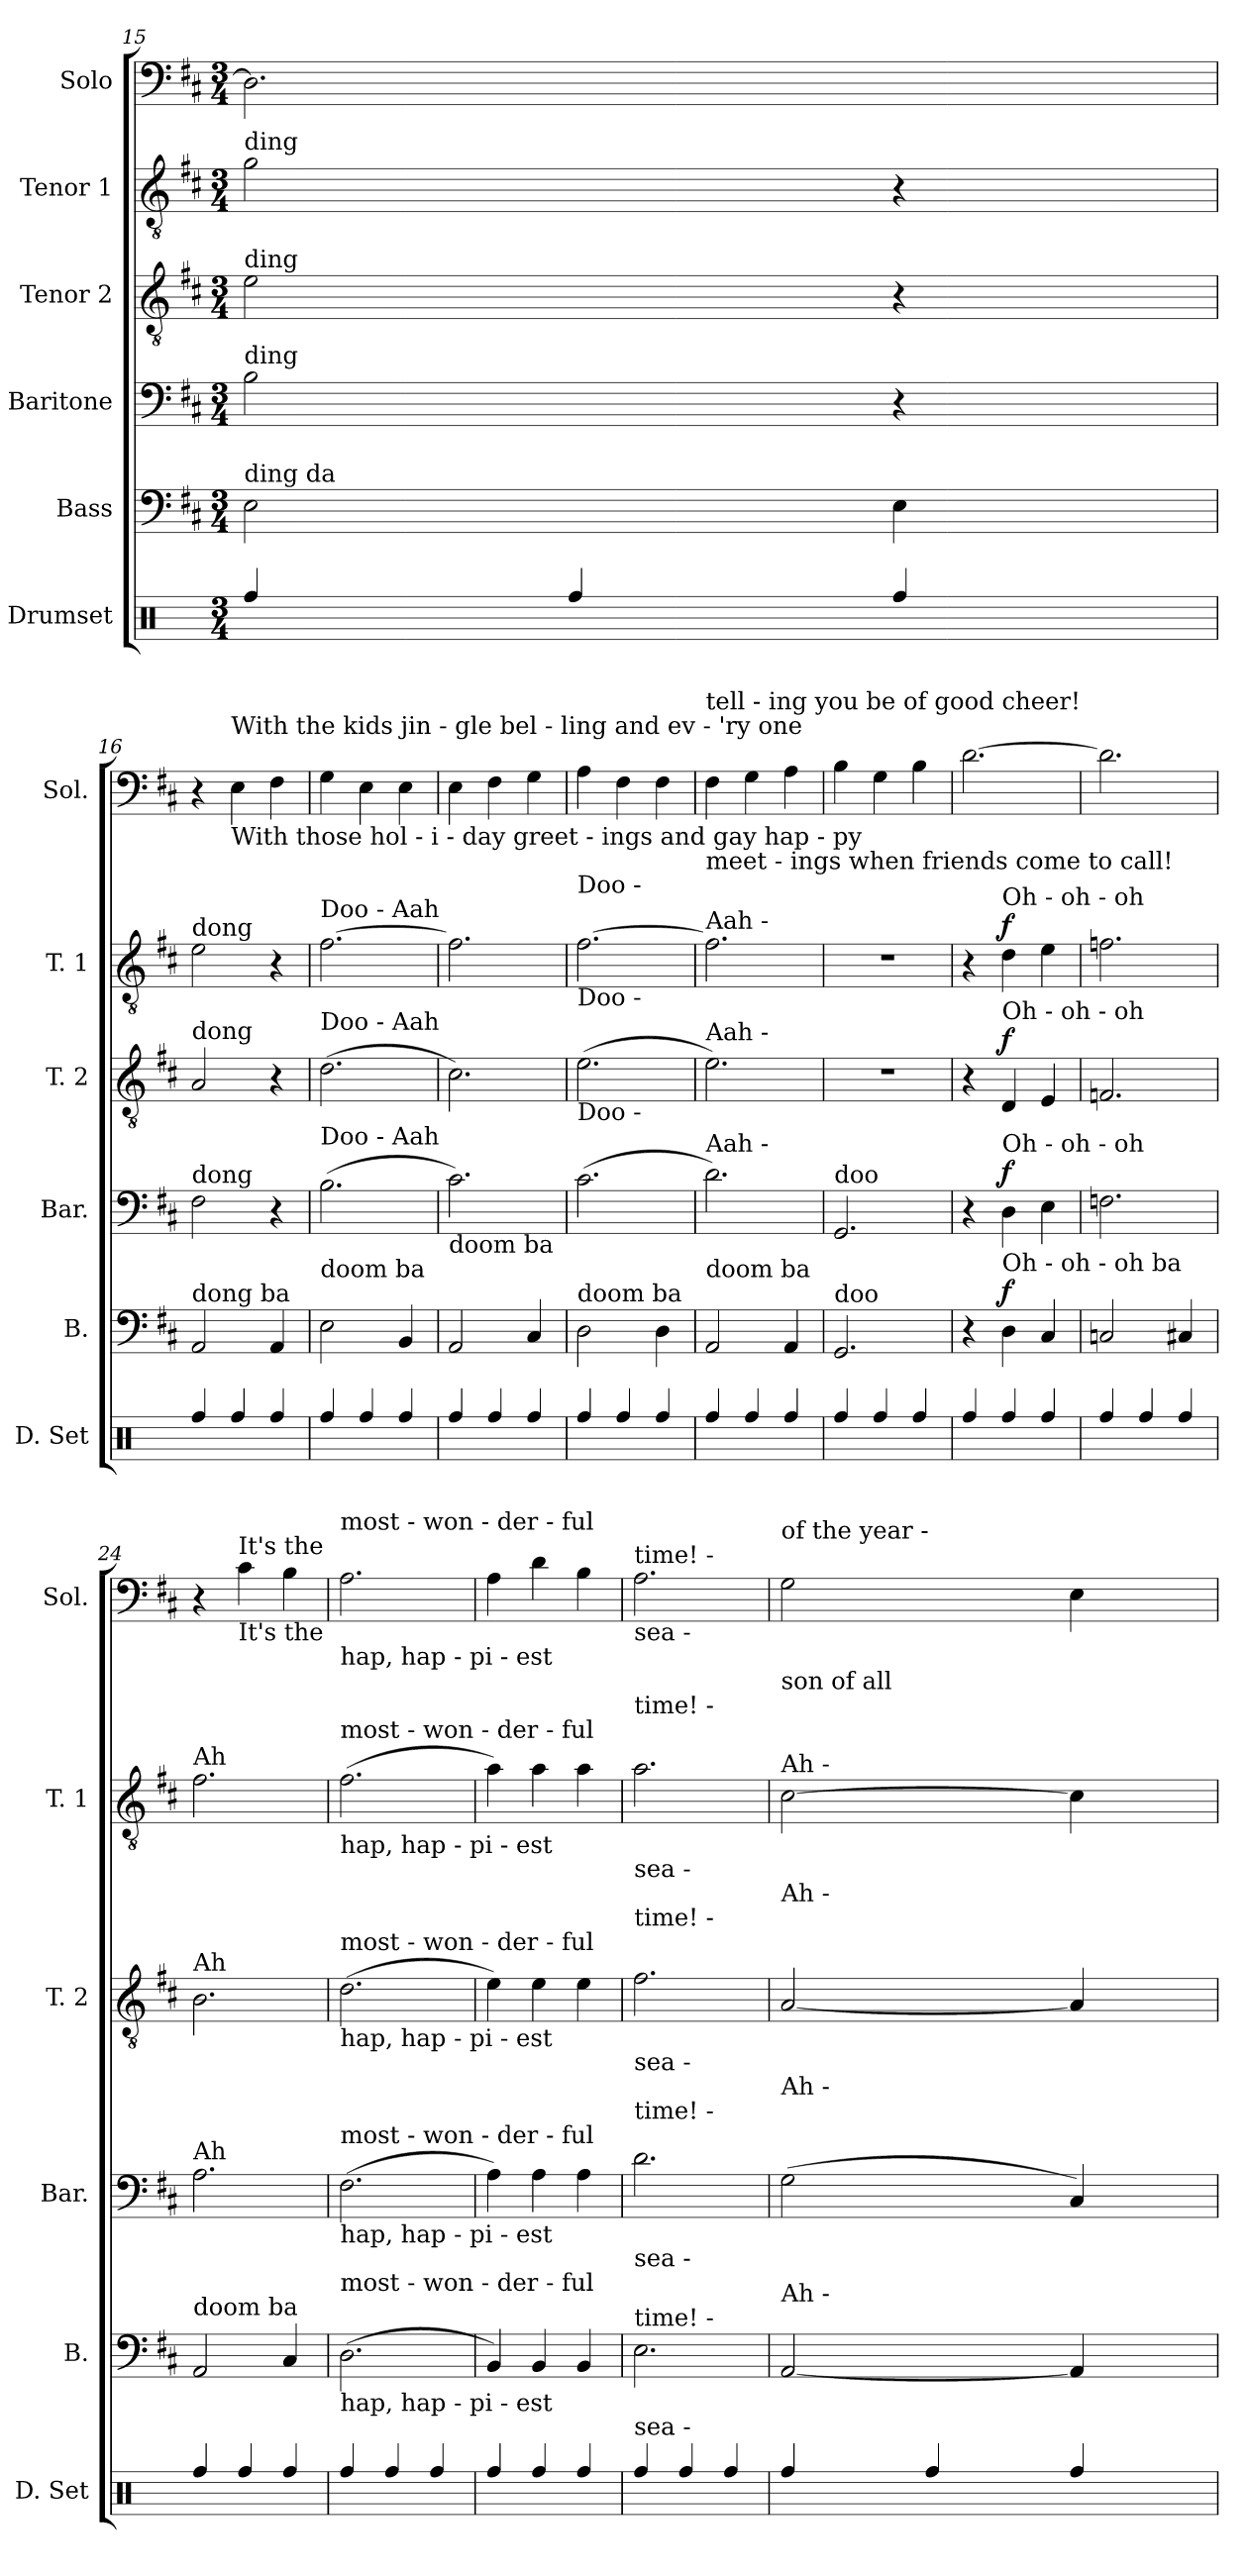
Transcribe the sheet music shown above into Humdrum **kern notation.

**kern	**kern	**dynam	**kern	**dynam	**kern	**dynam	**kern	**dynam	**kern
*part6	*part5	*part5	*part4	*part4	*part3	*part3	*part2	*part2	*part1
*staff6	*staff5	*staff5	*staff4	*staff4	*staff3	*staff3	*staff2	*staff2	*staff1
*I"Drumset	*I"Bass	*	*I"Baritone	*	*I"Tenor 2	*	*I"Tenor 1	*	*I"Solo
*I'D. Set	*I'B.	*	*I'Bar.	*	*I'T. 2	*	*I'T. 1	*	*I'Sol.
*clefX	*clefF4	*	*clefF4	*	*clefGv2	*	*clefGv2	*	*clefF4
*k[]	*k[f#c#]	*	*k[f#c#]	*	*k[f#c#]	*	*k[f#c#]	*	*k[f#c#]
*M3/4	*M3/4	*	*M3/4	*	*M3/4	*	*M3/4	*	*M3/4
=15	=15	=15	=15	=15	=15	=15	=15	=15	=15
!	!	!	!	!	!	!	!LO:TX:a:t=ding	!	!
!	!	!	!	!	!LO:TX:a:t=ding	!	!	!	!
!	!	!	!LO:TX:a:t=ding	!	!	!	!	!	!
!	!LO:TX:a:t=ding                     da	!	!	!	!	!	!	!	!
4Rff/	2E\	.	2B\	.	2e\	.	2g\	.	2.D\]
4Rff/	.	.	.	.	.	.	.	.	.
4Rff/	4E\	.	4r	.	4r	.	4r	.	.
!!LO:LB:g=z
=16	=16	=16	=16	=16	=16	=16	=16	=16	=16
!	!	!	!	!	!	!	!LO:TX:a:t=dong	!	!
!	!	!	!	!	!LO:TX:a:t=dong	!	!	!	!
!	!	!	!LO:TX:a:t=dong	!	!	!	!	!	!
!	!LO:TX:a:t=dong                     ba	!	!	!	!	!	!	!	!
4Rff/	2AA/	.	2F#\	.	2A/	.	2e\	.	4r
!	!	!	!	!	!	!	!	!	!LO:TX:a:t=With      the          kids        jin     -    gle           bel   -     ling         and           ev    -      'ry         one
!	!	!	!	!	!	!	!	!	!LO:TX:b:t=With    those         hol    -     i      -    day         greet  -     ings         and          gay          hap   -     py
4Rff/	.	.	.	.	.	.	.	.	4E\
4Rff/	4AA/	.	4r	.	4r	.	4r	.	4F#\
=17	=17	=17	=17	=17	=17	=17	=17	=17	=17
!	!	!	!	!	!	!	!LO:TX:a:t=Doo                      -              Aah	!	!
!	!	!	!	!	!LO:TX:a:t=Doo                      -              Aah	!	!	!	!
!	!	!	!LO:TX:a:t=Doo                      -              Aah	!	!	!	!	!	!
!	!LO:TX:a:t=doom                    ba	!	!	!	!	!	!	!	!
4Rff/	2E\	.	(2.B\	.	(2.d\	.	[2.f#\	.	4G\
4Rff/	.	.	.	.	.	.	.	.	4E\
4Rff/	4BB/	.	.	.	.	.	.	.	4E\
=18	=18	=18	=18	=18	=18	=18	=18	=18	=18
!	!LO:TX:a:t=doom                    ba	!	!	!	!	!	!	!	!
4Rff/	2AA/	.	2.c#\)	.	2.c#\)	.	2.f#\]	.	4E\
4Rff/	.	.	.	.	.	.	.	.	4F#\
4Rff/	4C#/	.	.	.	.	.	.	.	4G\
=19	=19	=19	=19	=19	=19	=19	=19	=19	=19
!	!	!	!	!	!	!	!LO:TX:a:t=Doo                      -	!	!
!	!	!	!	!	!LO:TX:a:t=Doo                      -	!	!	!	!
!	!	!	!LO:TX:a:t=Doo                      -	!	!	!	!	!	!
!	!LO:TX:a:t=doom                     ba	!	!	!	!	!	!	!	!
4Rff/	2D\	.	(2.c#\	.	(2.e\	.	[2.f#\	.	4A\
4Rff/	.	.	.	.	.	.	.	.	4F#\
4Rff/	4D\	.	.	.	.	.	.	.	4F#\
!!LO:PB:g=z
=20	=20	=20	=20	=20	=20	=20	=20	=20	=20
!	!	!	!	!	!	!	!	!	!LO:TX:a:t=tell    -    ing        you          be          of           good        cheer!
!	!	!	!	!	!	!	!	!	!LO:TX:b:t=meet  -    ings      when      friends    come           to           call!
!	!	!	!	!	!	!	!LO:TX:a:t=Aah                      -	!	!
!	!	!	!	!	!LO:TX:a:t=Aah                      -	!	!	!	!
!	!	!	!LO:TX:a:t=Aah                     -	!	!	!	!	!	!
!	!LO:TX:a:t=doom                    ba	!	!	!	!	!	!	!	!
4Rff/	2AA/	.	2.d\)	.	2.e\)	.	2.f#\]	.	4F#\
4Rff/	.	.	.	.	.	.	.	.	4G\
4Rff/	4AA/	.	.	.	.	.	.	.	4A\
=21	=21	=21	=21	=21	=21	=21	=21	=21	=21
!	!	!	!LO:TX:a:t=doo	!	!	!	!	!	!
!	!LO:TX:a:t=doo	!	!	!	!	!	!	!	!
4Rff/	2.GG/	.	2.GG/	.	2.r	.	2.r	.	4B\
4Rff/	.	.	.	.	.	.	.	.	4G\
4Rff/	.	.	.	.	.	.	.	.	4B\
=22	=22	=22	=22	=22	=22	=22	=22	=22	=22
4Rff/	4r	.	4r	.	4r	.	4r	.	[2.d\
!	!	!	!	!	!	!	!LO:TX:a:t=Oh  -      oh      -     oh	!	!
!	!	!	!	!	!LO:TX:a:t=Oh  -      oh      -     oh	!	!	!	!
!	!	!	!LO:TX:a:t=Oh  -      oh      -     oh	!	!	!	!	!	!
!	!LO:TX:a:t=Oh  -      oh      -     oh                      ba	!	!	!	!	!	!	!	!
!	!	!LO:DY:a	!	!LO:DY:a	!	!LO:DY:a	!	!LO:DY:a	!
4Rff/	4D\	f	4D\	f	4D/	f	4d\	f	.
4Rff/	4C#/	.	4E\	.	4E/	.	4e\	.	.
=23	=23	=23	=23	=23	=23	=23	=23	=23	=23
4Rff/	2Cn/	.	2.Fn\	.	2.Fn/	.	2.fn\	.	2.d\]
4Rff/	.	.	.	.	.	.	.	.	.
4Rff/	4C#X/	.	.	.	.	.	.	.	.
!!LO:LB:g=z
=24	=24	=24	=24	=24	=24	=24	=24	=24	=24
!	!	!	!	!	!	!	!LO:TX:a:t=Ah	!	!
!	!	!	!	!	!LO:TX:a:t=Ah	!	!	!	!
!	!	!	!LO:TX:a:t=Ah	!	!	!	!	!	!
!	!LO:TX:a:t=doom                     ba	!	!	!	!	!	!	!	!
4Rff/	2AA/	.	2.A\	.	2.B\	.	2.f#\	.	4r
!	!	!	!	!	!	!	!	!	!LO:TX:a:t=It's        the
!	!	!	!	!	!	!	!	!	!LO:TX:b:t=It's        the
4Rff/	.	.	.	.	.	.	.	.	4c#\
4Rff/	4C#/	.	.	.	.	.	.	.	4B\
=25	=25	=25	=25	=25	=25	=25	=25	=25	=25
!	!	!	!	!	!	!	!	!	!LO:TX:a:t=most                      -         won   -     der     -     ful
!	!	!	!	!	!	!	!	!	!LO:TX:b:t=hap,                                  hap   -      pi     -     est
!	!	!	!	!	!	!	!LO:TX:a:t=most                      -         won   -     der     -     ful	!	!
!	!	!	!	!	!	!	!LO:TX:b:t=hap,                                  hap   -      pi     -     est	!	!
!	!	!	!	!	!LO:TX:a:t=most                      -         won   -     der     -     ful	!	!	!	!
!	!	!	!	!	!LO:TX:b:t=hap,                                  hap   -      pi     -     est	!	!	!	!
!	!	!	!LO:TX:a:t=most                      -         won   -     der     -     ful	!	!	!	!	!	!
!	!	!	!LO:TX:b:t=hap,                                  hap   -      pi     -     est	!	!	!	!	!	!
!	!LO:TX:a:t=most                      -         won   -     der     -     ful	!	!	!	!	!	!	!	!
!	!LO:TX:b:t=hap,                                  hap   -      pi     -     est	!	!	!	!	!	!	!	!
4Rff/	(2.D\	.	(2.F#\	.	(2.d\	.	(2.f#\	.	2.A\
4Rff/	.	.	.	.	.	.	.	.	.
4Rff/	.	.	.	.	.	.	.	.	.
=26	=26	=26	=26	=26	=26	=26	=26	=26	=26
4Rff/	4BB/)	.	4A\)	.	4e\)	.	4a\)	.	4A\
4Rff/	4BB/	.	4A\	.	4e\	.	4a\	.	4d\
4Rff/	4BB/	.	4A\	.	4e\	.	4a\	.	4B\
=27	=27	=27	=27	=27	=27	=27	=27	=27	=27
!	!	!	!	!	!	!	!	!	!LO:TX:a:t=time!                           -
!	!	!	!	!	!	!	!	!	!LO:TX:b:t=sea                              -
!	!	!	!	!	!	!	!LO:TX:a:t=time!                           -	!	!
!	!	!	!	!	!	!	!LO:TX:b:t=sea                              -	!	!
!	!	!	!	!	!LO:TX:a:t=time!                           -	!	!	!	!
!	!	!	!	!	!LO:TX:b:t=sea                              -	!	!	!	!
!	!	!	!LO:TX:a:t=time!                           -	!	!	!	!	!	!
!	!	!	!LO:TX:b:t=sea                              -	!	!	!	!	!	!
!	!LO:TX:a:t=time!                           -	!	!	!	!	!	!	!	!
!	!LO:TX:b:t=sea                              -	!	!	!	!	!	!	!	!
4Rff/	2.E\	.	2.d\	.	2.f#\	.	2.a\	.	2.A\
4Rff/	.	.	.	.	.	.	.	.	.
4Rff/	.	.	.	.	.	.	.	.	.
!!LO:PB:g=z
=28	=28	=28	=28	=28	=28	=28	=28	=28	=28
!	!	!	!	!	!	!	!	!	!LO:TX:a:t=of               the        year                            -
!	!	!	!	!	!	!	!	!	!LO:TX:b:t=son              of         all
!	!	!	!	!	!	!	!LO:TX:a:t=Ah               -	!	!
!	!	!	!	!	!LO:TX:a:t=Ah               -	!	!	!	!
!	!	!	!LO:TX:a:t=Ah               -	!	!	!	!	!	!
!	!LO:TX:a:t=Ah               -	!	!	!	!	!	!	!	!
4Rff/	[2AA/	.	(2G\	.	[2A/	.	[2c#\	.	2G\
4Rff/	.	.	.	.	.	.	.	.	.
4Rff/	4AA/]	.	4C#/)	.	4A/]	.	4c#\]	.	4E\
=	=	=	=	=	=	=	=	=	=
*-	*-	*-	*-	*-	*-	*-	*-	*-	*-
